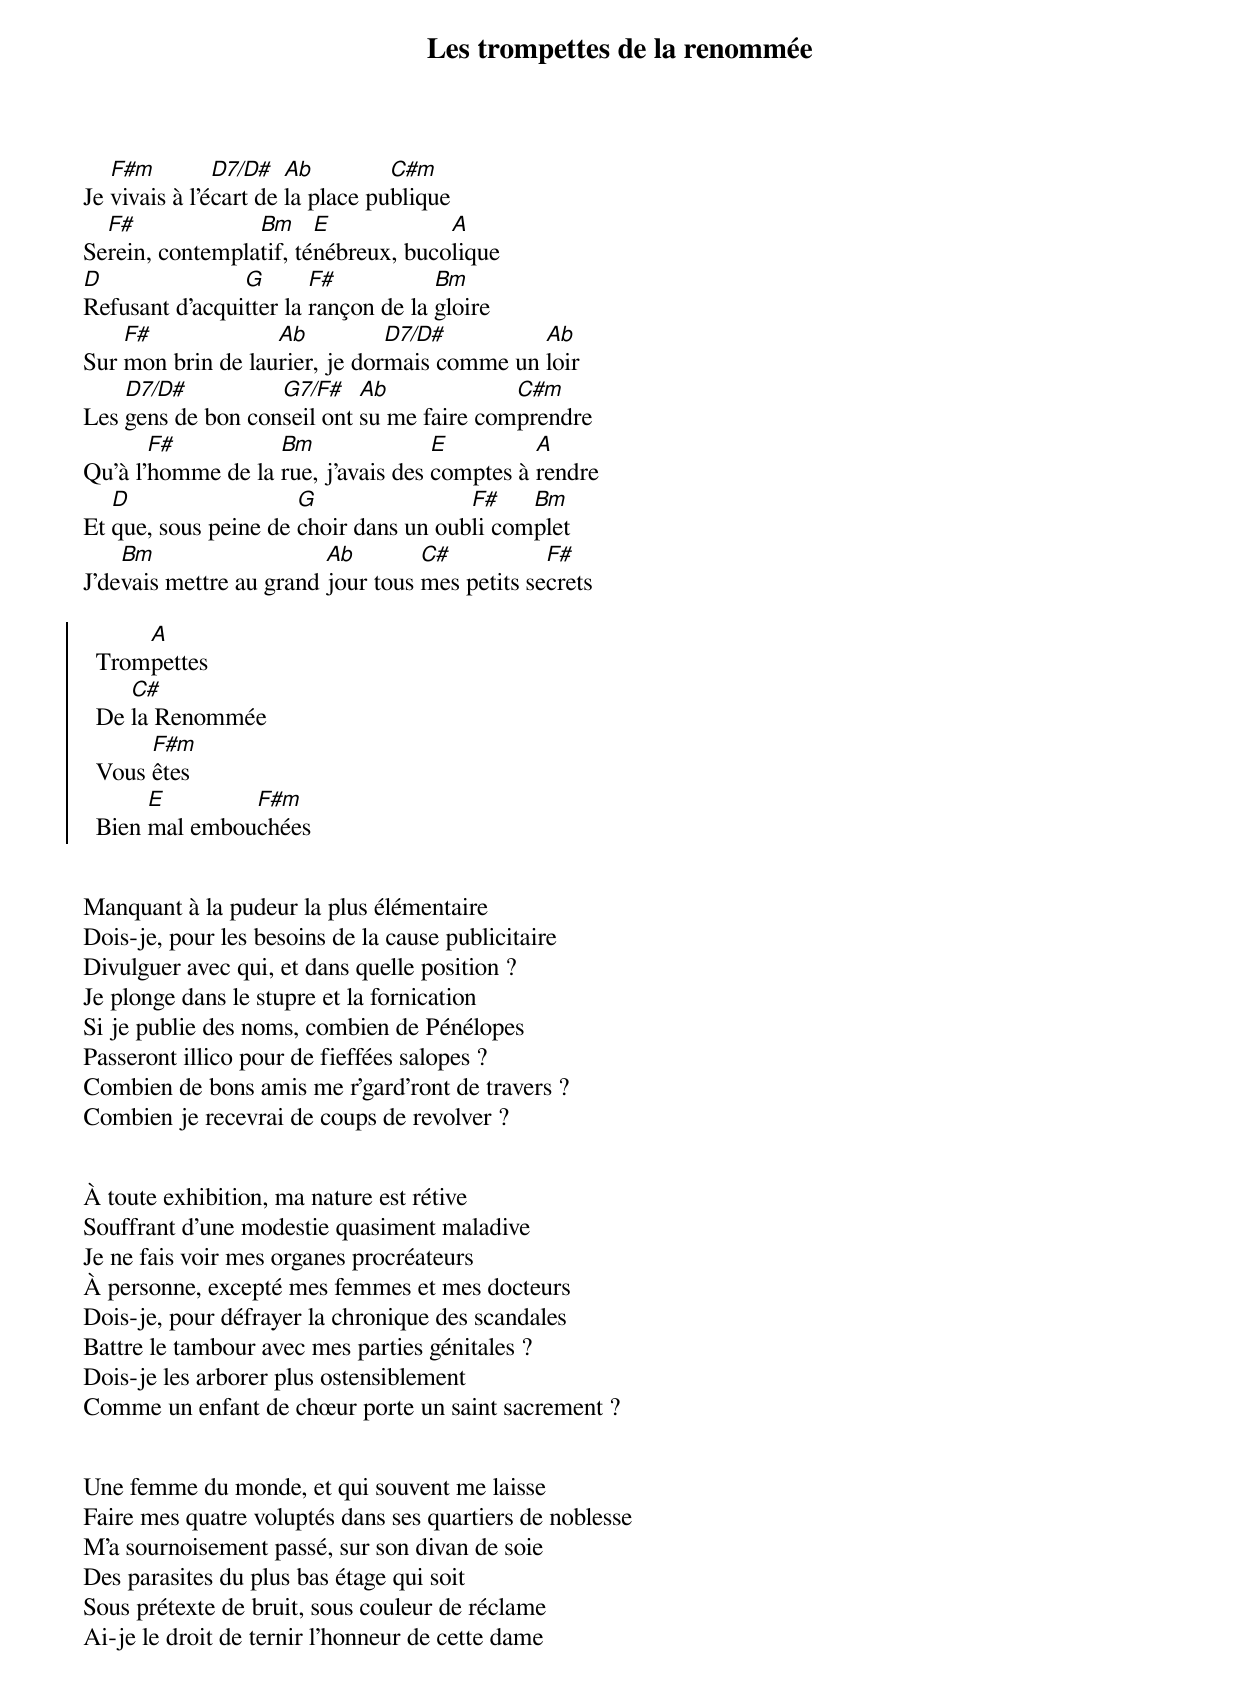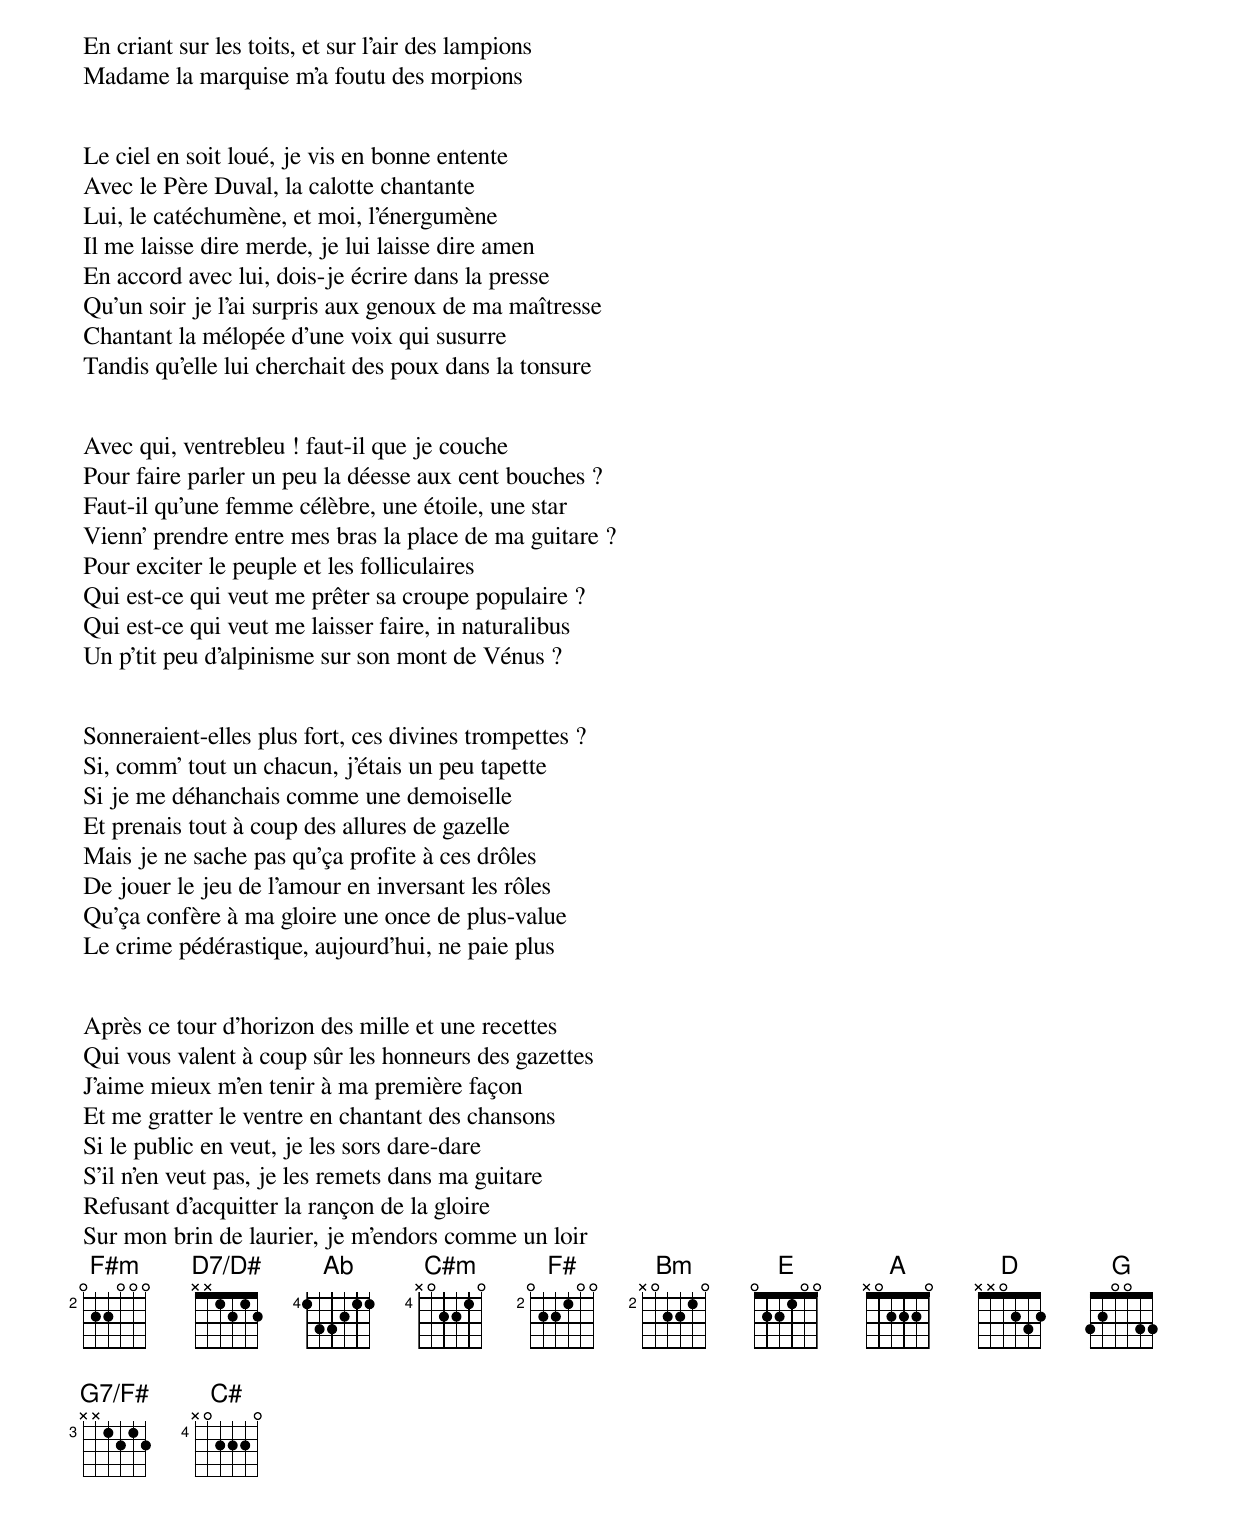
{title: Les trompettes de la renommée}
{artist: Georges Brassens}
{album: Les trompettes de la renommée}
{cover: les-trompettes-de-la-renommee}
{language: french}
{define: F#m base-fret 2 frets 0 2 2 0 0 0}
{define: D7/D# frets X X 1 2 1 2}
{define: A& base-fret 4 frets 0 2 2 1 0 0}
{define: C#m base-fret 4 frets X 0 2 2 1 0}
{define: F# base-fret 2 frets 0 2 2 1 0 0}
{define: Bm base-fret 2 frets X 0 2 2 1 0}
{define: E frets 0 2 2 1 0 0}
{define: A frets X 0 2 2 2 0}
{define: D frets X X 0 2 3 2}
{define: G frets 3 2 0 0 3 3}
{define: G7/F# base-fret 3 frets X X 1 2 1 2}
{define: C# base-fret 4 frets X 0 2 2 2 0}


Je [F#m]vivais à l'é[D7/D#]cart de [Ab]la place pu[C#m]blique
Se[F#]rein, contempla[Bm]tif, té[E]nébreux, buco[A]lique
[D]Refusant d'acqui[G]tter la [F#]rançon de la [Bm]gloire
Sur [F#]mon brin de lau[Ab]rier, je dor[D7/D#]mais comme un [Ab]loir
Les [D7/D#]gens de bon con[G7/F#]seil ont [Ab]su me faire com[C#m]prendre
Qu'à l'[F#]homme de la [Bm]rue, j'avais des [E]comptes à [A]rendre
Et [D]que, sous peine de [G]choir dans un oub[F#]li com[Bm]plet
J'de[Bm]vais mettre au grand [Ab]jour tous [C#]mes petits se[F#]crets

{start_of_chorus}
  Trom[A]pettes
  De [C#]la Renommée
  Vous [F#m]êtes
  Bien [E]mal embou[F#m]chées
{end_of_chorus}


Manquant à la pudeur la plus élémentaire
Dois-je, pour les besoins de la cause publicitaire
Divulguer avec qui, et dans quelle position ?
Je plonge dans le stupre et la fornication
Si je publie des noms, combien de Pénélopes
Passeront illico pour de fieffées salopes ?
Combien de bons amis me r'gard'ront de travers ?
Combien je recevrai de coups de revolver ?


À toute exhibition, ma nature est rétive
Souffrant d'une modestie quasiment maladive
Je ne fais voir mes organes procréateurs
À personne, excepté mes femmes et mes docteurs
Dois-je, pour défrayer la chronique des scandales
Battre le tambour avec mes parties génitales ?
Dois-je les arborer plus ostensiblement
Comme un enfant de chœur porte un saint sacrement ?


Une femme du monde, et qui souvent me laisse
Faire mes quatre voluptés dans ses quartiers de noblesse
M'a sournoisement passé, sur son divan de soie
Des parasites du plus bas étage qui soit
Sous prétexte de bruit, sous couleur de réclame
Ai-je le droit de ternir l'honneur de cette dame
En criant sur les toits, et sur l'air des lampions
Madame la marquise m'a foutu des morpions


Le ciel en soit loué, je vis en bonne entente
Avec le Père Duval, la calotte chantante
Lui, le catéchumène, et moi, l'énergumène
Il me laisse dire merde, je lui laisse dire amen
En accord avec lui, dois-je écrire dans la presse
Qu'un soir je l'ai surpris aux genoux de ma maîtresse
Chantant la mélopée d'une voix qui susurre
Tandis qu'elle lui cherchait des poux dans la tonsure


Avec qui, ventrebleu ! faut-il que je couche
Pour faire parler un peu la déesse aux cent bouches ?
Faut-il qu'une femme célèbre, une étoile, une star
Vienn' prendre entre mes bras la place de ma guitare ?
Pour exciter le peuple et les folliculaires
Qui est-ce qui veut me prêter sa croupe populaire ?
Qui est-ce qui veut me laisser faire, in naturalibus
Un p'tit peu d'alpinisme sur son mont de Vénus ?


Sonneraient-elles plus fort, ces divines trompettes ?
Si, comm' tout un chacun, j'étais un peu tapette
Si je me déhanchais comme une demoiselle
Et prenais tout à coup des allures de gazelle
Mais je ne sache pas qu'ça profite à ces drôles
De jouer le jeu de l'amour en inversant les rôles
Qu'ça confère à ma gloire une once de plus-value
Le crime pédérastique, aujourd'hui, ne paie plus


Après ce tour d'horizon des mille et une recettes
Qui vous valent à coup sûr les honneurs des gazettes
J'aime mieux m'en tenir à ma première façon
Et me gratter le ventre en chantant des chansons
Si le public en veut, je les sors dare-dare
S'il n'en veut pas, je les remets dans ma guitare
Refusant d'acquitter la rançon de la gloire
Sur mon brin de laurier, je m'endors comme un loir
